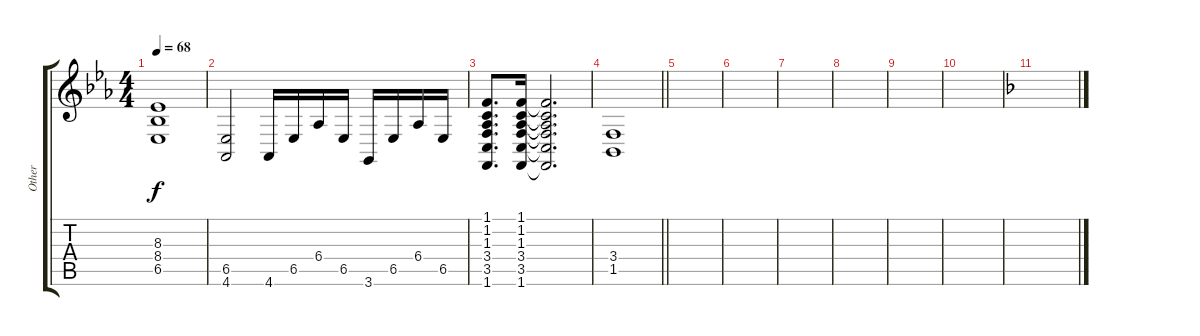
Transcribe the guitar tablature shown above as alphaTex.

\track ("Other" "Other") {instrument lead1square}
\staff {score tabs}
\tuning (E4 B3 G3 D3 A2 E2) {hide}
\ts (4 4)
\tempo 68
\clef g2
\ks eb
(8.3 8.4 6.5).1{dy f volume 13 instrument distortionguitar} |
(6.5 4.6).2 4.6.16 6.5.16 6.4.16 6.5.16 3.6.16 6.5.16 6.4.16 6.5.16 |
(1.1 1.2 1.3 3.4 3.5 1.6).8{d} (1.1 1.2 1.3 3.4 3.5 1.6).16 (1.1{t} 1.2{t} 1.3{t} 3.4{t} 3.5{t} 1.6{t}).2{d} |
\barLineRight lightlight
(3.4 1.5).1 |
|
|
|
|
|
|
\ks dminor
